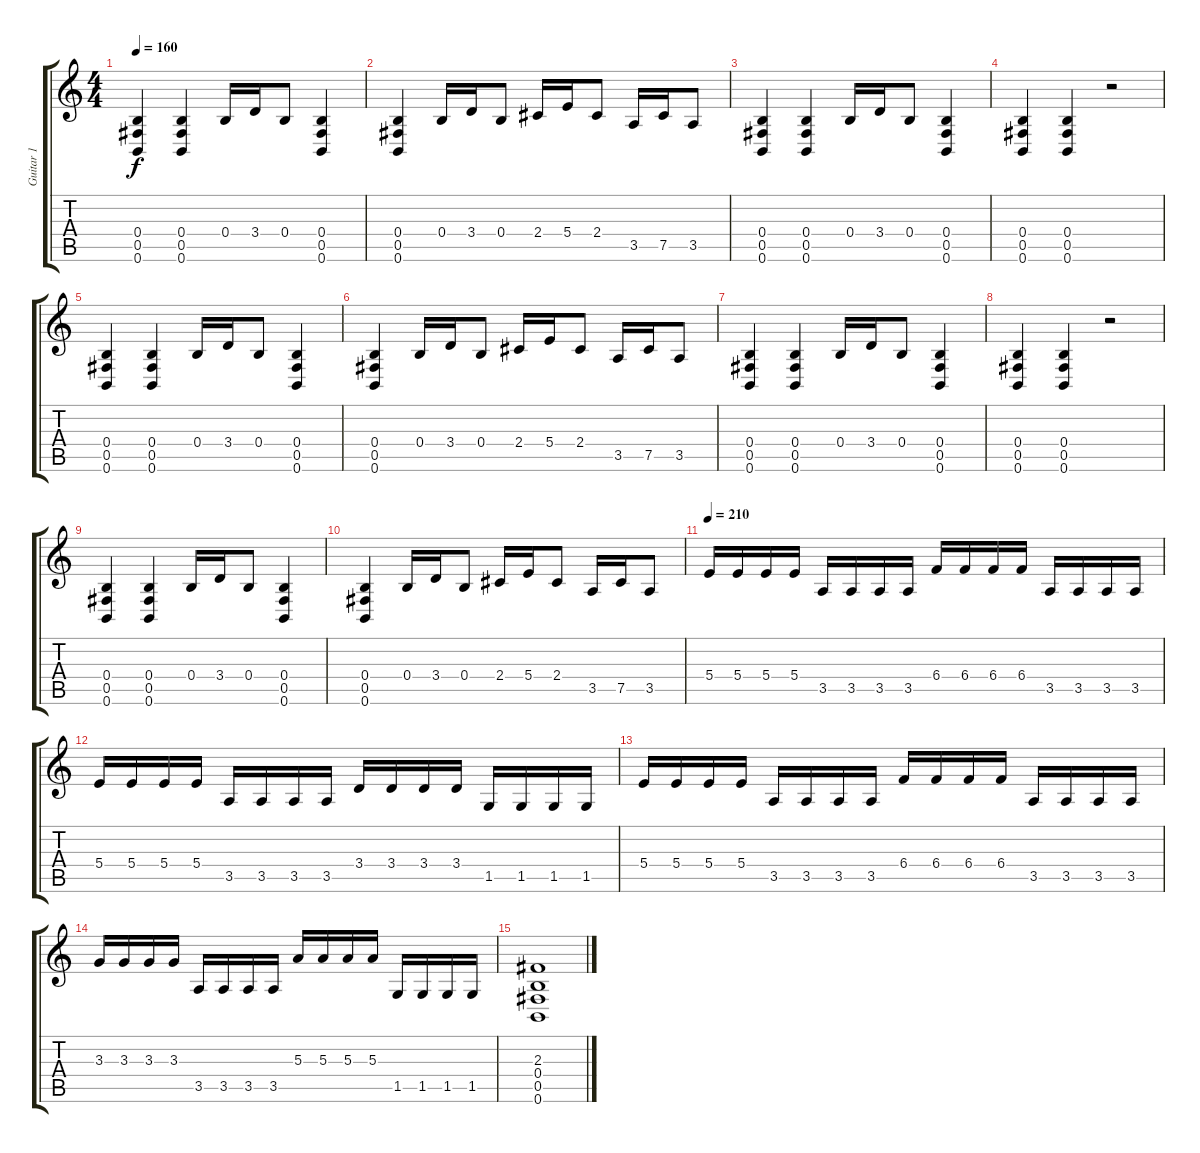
\track ("Guitar 1" "Guitar 1") {instrument overdrivenguitar}
\staff {score tabs}
\tuning (Db4 Ab3 E3 B2 Gb2 B1) {hide}
\ts (4 4)
\tempo 160
\clef g2
\ks c
(0.4 0.5 0.6).4{dy f} (0.4 0.5 0.6).4 0.4.16 3.4.16 0.4.8 (0.4 0.5 0.6).4 |
(0.4 0.5 0.6).4 0.4.16 3.4.16 0.4.8 2.4.16 5.4.16 2.4.8 3.5.16 7.5.16 3.5.8 |
(0.4 0.5 0.6).4 (0.4 0.5 0.6).4 0.4.16 3.4.16 0.4.8 (0.4 0.5 0.6).4 |
(0.4 0.5 0.6).4 (0.4 0.5 0.6).4 r.2 |
(0.4 0.5 0.6).4 (0.4 0.5 0.6).4 0.4.16 3.4.16 0.4.8 (0.4 0.5 0.6).4 |
(0.4 0.5 0.6).4 0.4.16 3.4.16 0.4.8 2.4.16 5.4.16 2.4.8 3.5.16 7.5.16 3.5.8 |
(0.4 0.5 0.6).4 (0.4 0.5 0.6).4 0.4.16 3.4.16 0.4.8 (0.4 0.5 0.6).4 |
(0.4 0.5 0.6).4 (0.4 0.5 0.6).4 r.2 |
(0.4 0.5 0.6).4 (0.4 0.5 0.6).4 0.4.16 3.4.16 0.4.8 (0.4 0.5 0.6).4 |
(0.4 0.5 0.6).4 0.4.16 3.4.16 0.4.8 2.4.16 5.4.16 2.4.8 3.5.16 7.5.16 3.5.8 |
\tempo 210
5.4.16 5.4.16 5.4.16 5.4.16 3.5.16 3.5.16 3.5.16 3.5.16 6.4.16 6.4.16 6.4.16 6.4.16 3.5.16 3.5.16 3.5.16 3.5.16 |
5.4.16 5.4.16 5.4.16 5.4.16 3.5.16 3.5.16 3.5.16 3.5.16 3.4.16 3.4.16 3.4.16 3.4.16 1.5.16 1.5.16 1.5.16 1.5.16 |
5.4.16 5.4.16 5.4.16 5.4.16 3.5.16 3.5.16 3.5.16 3.5.16 6.4.16 6.4.16 6.4.16 6.4.16 3.5.16 3.5.16 3.5.16 3.5.16 |
3.3.16 3.3.16 3.3.16 3.3.16 3.5.16 3.5.16 3.5.16 3.5.16 5.3.16 5.3.16 5.3.16 5.3.16 1.5.16 1.5.16 1.5.16 1.5.16 |
(2.3 0.4 0.5 0.6).1
